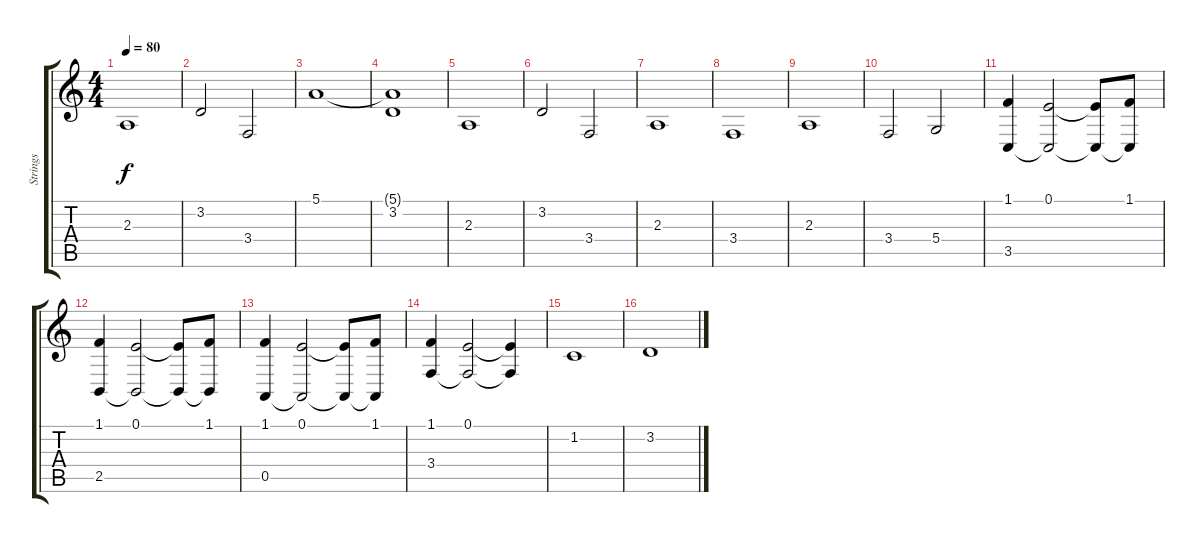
\track ("Strings" "Strings") {instrument stringensemble2}
\staff {score tabs}
\tuning (E4 B3 G3 D3 A2 E2) {hide}
\ts (4 4)
\tempo 80
\clef g2
\ks c
2.3.1{dy f} |
3.2.2 3.4.2 |
5.1.1 |
(5.1{t} 3.2).1 |
2.3.1 |
3.2.2 3.4.2 |
2.3.1 |
3.4.1 |
2.3.1 |
3.4.2 5.4.2 |
(1.1 3.5).4 (0.1 3.5{t}).2 (0.1{t} 3.5{t}).8 (1.1 3.5{t}).8 |
(1.1 2.5).4 (0.1 2.5{t}).2 (0.1{t} 2.5{t}).8 (1.1 2.5{t}).8 |
(1.1 0.5).4 (0.1 0.5{t}).2 (0.1{t} 0.5{t}).8 (1.1 0.5{t}).8 |
(1.1 3.4).4 (0.1 3.4{t}).2 (0.1{t} 3.4{t}).4 |
1.2.1 |
3.2.1
